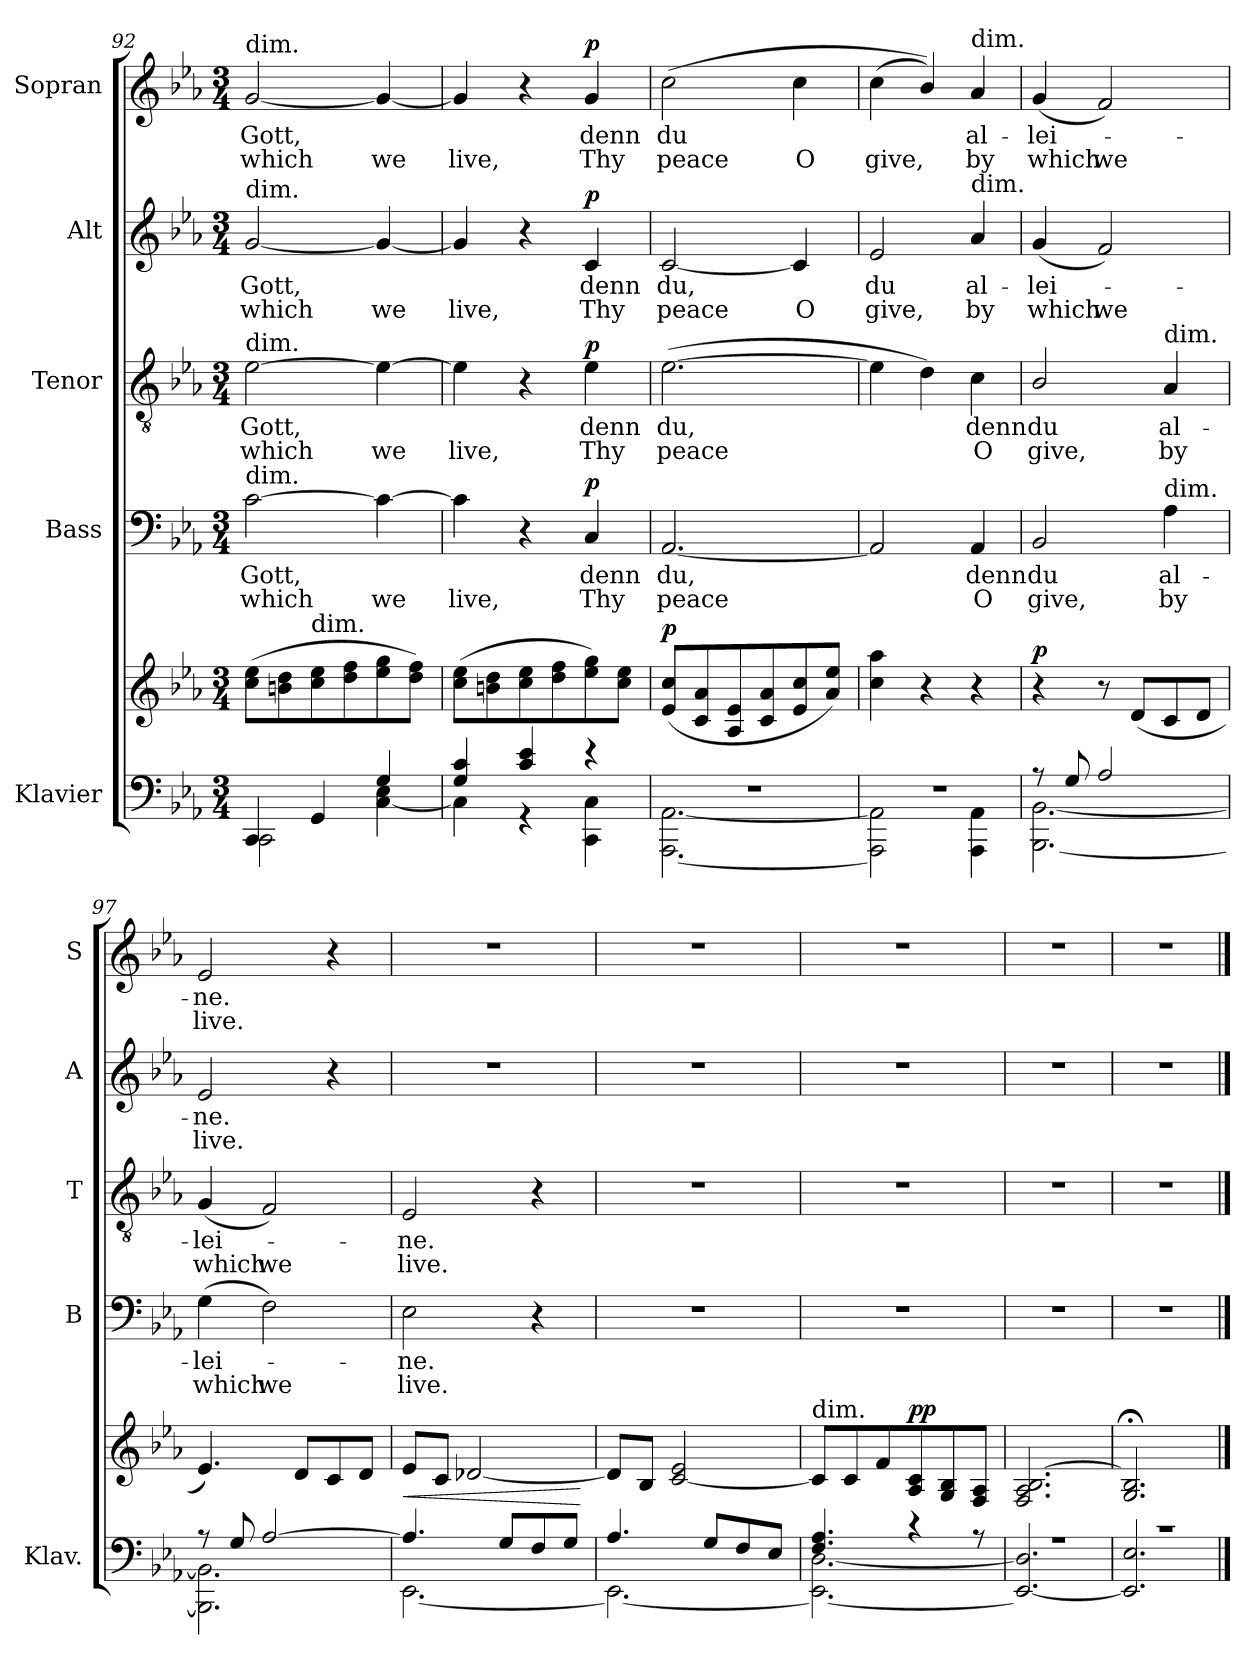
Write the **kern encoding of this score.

**kern	**kern	**dynam	**kern	**text	**text	**dynam	**kern	**text	**text	**dynam	**kern	**text	**text	**dynam	**kern	**text	**text	**dynam
*part5	*part5	*part5	*part4	*part4	*part4	*part4	*part3	*part3	*part3	*part3	*part2	*part2	*part2	*part2	*part1	*part1	*part1	*part1
*staff6	*staff5	*staff5/6	*staff4	*staff4	*staff4	*staff4	*staff3	*staff3	*staff3	*staff3	*staff2	*staff2	*staff2	*staff2	*staff1	*staff1	*staff1	*staff1
*I"Klavier	*	*	*I"Bass	*	*	*	*I"Tenor	*	*	*	*I"Alt	*	*	*	*I"Sopran	*	*	*
*I'Klav.	*	*	*I'B	*	*	*	*I'T	*	*	*	*I'A	*	*	*	*I'S	*	*	*
*clefF4	*clefG2	*	*clefF4	*	*	*	*clefGv2	*	*	*	*clefG2	*	*	*	*clefG2	*	*	*
*k[b-e-a-]	*k[b-e-a-]	*	*k[b-e-a-]	*	*	*	*k[b-e-a-]	*	*	*	*k[b-e-a-]	*	*	*	*k[b-e-a-]	*	*	*
*M3/4	*M3/4	*	*M3/4	*	*	*	*M3/4	*	*	*	*M3/4	*	*	*	*M3/4	*	*	*
=92	=92	=92	=92	=92	=92	=92	=92	=92	=92	=92	=92	=92	=92	=92	=92	=92	=92	=92
*^	*	*	*	*	*	*	*	*	*	*	*	*	*	*	*	*	*	*
!	!	!	!	!	!	!	!	!	!	!	!	!	!	!	!	!LO:TX:a:t=dim.	!	!	!
!	!	!	!	!	!	!	!	!	!	!	!	!LO:TX:a:t=dim.	!	!	!	!	!	!	!
!	!	!	!	!	!	!	!	!LO:TX:a:t=dim.	!	!	!	!	!	!	!	!	!	!	!
!	!	!	!	!LO:TX:a:t=dim.	!	!	!	!	!	!	!	!	!	!	!	!	!	!	!
!	!	!	!	!	!LO:LY:b	!LO:LY:b	!	!	!LO:LY:b	!LO:LY:b	!	!	!LO:LY:b	!LO:LY:b	!	!	!LO:LY:b	!LO:LY:b	!
4CC/	2CC\	(>8cc\ 8ee-\L	.	[2c\	Gott,	which	.	[2e-\	Gott,	which	.	[2g/	Gott,	which	.	[2g/	Gott,	which	.
.	.	8bn\ 8dd\	.	.	.	.	.	.	.	.	.	.	.	.	.	.	.	.	.
!	!	!LO:TX:a:t=dim.	!	!	!	!	!	!	!	!	!	!	!	!	!	!	!	!	!
4GG/	.	8cc\ 8ee-\	.	.	.	.	.	.	.	.	.	.	.	.	.	.	.	.	.
.	.	8dd\ 8ff\	.	.	.	.	.	.	.	.	.	.	.	.	.	.	.	.	.
!	!	!	!	!	!	!LO:LY:b	!	!	!	!LO:LY:b	!	!	!	!LO:LY:b	!	!	!	!LO:LY:b	!
4G/	[4C\ 4E-\	8ee-\ 8gg\	.	4c\_	.	we	.	4e-\_	.	we	.	4g/_	.	we	.	4g/_	.	we	.
.	.	8dd\ 8ff\J)	.	.	.	.	.	.	.	.	.	.	.	.	.	.	.	.	.
=93	=93	=93	=93	=93	=93	=93	=93	=93	=93	=93	=93	=93	=93	=93	=93	=93	=93	=93	=93
!	!	!	!	!	!	!LO:LY:b	!	!	!	!LO:LY:b	!	!	!	!LO:LY:b	!	!	!	!LO:LY:b	!
4G/ 4c/	4C\]	(>8cc\ 8ee-\L	.	4c\]	.	live,	.	4e-\]	.	live,	.	4g/]	.	live,	.	4g/]	.	live,	.
.	.	8bn\ 8dd\	.	.	.	.	.	.	.	.	.	.	.	.	.	.	.	.	.
4c/ 4e-/	4r	8cc\ 8ee-\	.	4r	.	.	.	4r	.	.	.	4r	.	.	.	4r	.	.	.
.	.	8dd\ 8ff\	.	.	.	.	.	.	.	.	.	.	.	.	.	.	.	.	.
!	!	!	!	!	!LO:LY:b	!LO:LY:b	!LO:DY:a	!	!LO:LY:b	!LO:LY:b	!LO:DY:a	!	!LO:LY:b	!LO:LY:b	!LO:DY:a	!	!LO:LY:b	!LO:LY:b	!LO:DY:a
4r	4CC\ 4C\	8ee-\ 8gg\)	.	4C/	denn	Thy	p	4e-\	denn	Thy	p	4c/	denn	Thy	p	4g/	denn	Thy	p
.	.	8cc\ 8ee-\J	.	.	.	.	.	.	.	.	.	.	.	.	.	.	.	.	.
=94	=94	=94	=94	=94	=94	=94	=94	=94	=94	=94	=94	=94	=94	=94	=94	=94	=94	=94	=94
!	!	!	!LO:DY:a	!	!LO:LY:b	!LO:LY:b	!	!	!LO:LY:b	!LO:LY:b	!	!	!LO:LY:b	!LO:LY:b	!	!	!LO:LY:b	!LO:LY:b	!
2.r	[2.AAA-\ [2.AA-\	(8e-/ 8cc/L	p	[2.AA-/	du,	peace	.	(>[2.e-\	du,	peace	.	[2c/	du,	peace	.	(>2cc\	du	peace	.
.	.	8c/ 8a-/	.	.	.	.	.	.	.	.	.	.	.	.	.	.	.	.	.
.	.	8A-/ 8e-/	.	.	.	.	.	.	.	.	.	.	.	.	.	.	.	.	.
.	.	8c/ 8a-/	.	.	.	.	.	.	.	.	.	.	.	.	.	.	.	.	.
!	!	!	!	!	!	!	!	!	!	!	!	!	!	!LO:LY:b	!	!	!	!LO:LY:b	!
.	.	8e-/ 8cc/	.	.	.	.	.	.	.	.	.	4c/]	.	O	.	4cc\	.	O	.
.	.	8a-/ 8ee-/J)	.	.	.	.	.	.	.	.	.	.	.	.	.	.	.	.	.
!!LO:LB:g=z
=95	=95	=95	=95	=95	=95	=95	=95	=95	=95	=95	=95	=95	=95	=95	=95	=95	=95	=95	=95
!	!	!	!	!	!	!	!	!	!	!	!	!	!LO:LY:b	!LO:LY:b	!	!	!	!LO:LY:b	!
2.r	2AAA-\] 2AA-\]	4cc\ 4aa-\	.	2AA-/]	.	.	.	4e-\]	.	.	.	2e-/	du	give,	.	(4cc\	.	give,	.
.	.	4r	.	.	.	.	.	4d\)	.	.	.	.	.	.	.	4b-/))	.	.	.
!	!	!	!	!	!	!	!	!	!	!	!	!	!	!	!	!LO:TX:a:t=dim.	!	!	!
!	!	!	!	!	!	!	!	!	!	!	!	!LO:TX:a:t=dim.	!	!	!	!	!	!	!
!	!	!	!	!	!LO:LY:b	!LO:LY:b	!	!	!LO:LY:b	!LO:LY:b	!	!	!LO:LY:b	!LO:LY:b	!	!	!LO:LY:b	!LO:LY:b	!
.	4AAA-\ 4AA-\	4r	.	4AA-/	denn	O	.	4c\	denn	O	.	4a-/	al-	-by	.	4a-/	al-	-by	.
=96	=96	=96	=96	=96	=96	=96	=96	=96	=96	=96	=96	=96	=96	=96	=96	=96	=96	=96	=96
!	!	!	!LO:DY:a	!	!LO:LY:b	!LO:LY:b	!	!	!LO:LY:b	!LO:LY:b	!	!	!LO:LY:b	!LO:LY:b	!	!	!LO:LY:b	!LO:LY:b	!
8r	[2.BBB-\ [2.BB-\	4r	p	2BB-/	du	give,	.	2B-/	du	give,	.	(4g/	lei-	which	.	(4g/	lei-	which	.
8G/	.	.	.	.	.	.	.	.	.	.	.	.	.	.	.	.	.	.	.
!	!	!	!	!	!	!	!	!	!	!	!	!	!	!LO:LY:b	!	!	!	!LO:LY:b	!
2A-/	.	8r	.	.	.	.	.	.	.	.	.	2f/)	.	we	.	2f/)	.	we	.
.	.	(8d/L	.	.	.	.	.	.	.	.	.	.	.	.	.	.	.	.	.
!	!	!	!	!	!	!	!	!LO:TX:a:t=dim.	!	!	!	!	!	!	!	!	!	!	!
!	!	!	!	!LO:TX:a:t=dim.	!	!	!	!	!	!	!	!	!	!	!	!	!	!	!
!	!	!	!	!	!LO:LY:b	!LO:LY:b	!	!	!LO:LY:b	!LO:LY:b	!	!	!	!	!	!	!	!	!
.	.	8c/	.	4A-\	al-	-by	.	4A-/	al-	-by	.	.	.	.	.	.	.	.	.
.	.	8d/J	.	.	.	.	.	.	.	.	.	.	.	.	.	.	.	.	.
=97	=97	=97	=97	=97	=97	=97	=97	=97	=97	=97	=97	=97	=97	=97	=97	=97	=97	=97	=97
!	!	!	!	!	!LO:LY:b	!LO:LY:b	!	!	!LO:LY:b	!LO:LY:b	!	!	!LO:LY:b	!LO:LY:b	!	!	!LO:LY:b	!LO:LY:b	!
8r	2.BBB-\] 2.BB-\]	4.e-/)	.	(>4G\	lei-	which	.	(4G/	lei-	which	.	2e-/	ne.	live.	.	2e-/	ne.	live.	.
8G/	.	.	.	.	.	.	.	.	.	.	.	.	.	.	.	.	.	.	.
!	!	!	!	!	!	!LO:LY:b	!	!	!	!LO:LY:b	!	!	!	!	!	!	!	!	!
[2A-/	.	.	.	2F\)	.	we	.	2F/)	.	we	.	.	.	.	.	.	.	.	.
.	.	8d/L	.	.	.	.	.	.	.	.	.	.	.	.	.	.	.	.	.
.	.	8c/	.	.	.	.	.	.	.	.	.	4r	.	.	.	4r	.	.	.
.	.	8d/J	.	.	.	.	.	.	.	.	.	.	.	.	.	.	.	.	.
=98	=98	=98	=98	=98	=98	=98	=98	=98	=98	=98	=98	=98	=98	=98	=98	=98	=98	=98	=98
!	!	!	!LO:HP:b	!	!LO:LY:b	!LO:LY:b	!	!	!LO:LY:b	!LO:LY:b	!	!	!	!	!	!	!	!	!
4.A-/]	[2.EE-\	8e-/L	<	2E-\	ne.	live.	.	2E-/	ne.	live.	.	2.r	.	.	.	2.r	.	.	.
.	.	8c/J	.	.	.	.	.	.	.	.	.	.	.	.	.	.	.	.	.
.	.	[2d-X/	.	.	.	.	.	.	.	.	.	.	.	.	.	.	.	.	.
8G/L	.	.	.	.	.	.	.	.	.	.	.	.	.	.	.	.	.	.	.
8F/	.	.	.	4r	.	.	.	4r	.	.	.	.	.	.	.	.	.	.	.
8G/J	.	.	.	.	.	.	.	.	.	.	.	.	.	.	.	.	.	.	.
*v	*v	*	*	*	*	*	*	*	*	*	*	*	*	*	*	*	*	*	*
.	.	[	.	.	.	.	.	.	.	.	.	.	.	.	.	.	.	.
=99	=99	=99	=99	=99	=99	=99	=99	=99	=99	=99	=99	=99	=99	=99	=99	=99	=99	=99
*^	*	*	*	*	*	*	*	*	*	*	*	*	*	*	*	*	*	*
4.A-/	2.EE-\_	8d-/L]	.	2.r	.	.	.	2.r	.	.	.	2.r	.	.	.	2.r	.	.	.
.	.	8B-/J	.	.	.	.	.	.	.	.	.	.	.	.	.	.	.	.	.
.	.	[2c/ 2e-/	.	.	.	.	.	.	.	.	.	.	.	.	.	.	.	.	.
8G/L	.	.	.	.	.	.	.	.	.	.	.	.	.	.	.	.	.	.	.
8F/	.	.	.	.	.	.	.	.	.	.	.	.	.	.	.	.	.	.	.
8E-/J	.	.	.	.	.	.	.	.	.	.	.	.	.	.	.	.	.	.	.
=100	=100	=100	=100	=100	=100	=100	=100	=100	=100	=100	=100	=100	=100	=100	=100	=100	=100	=100	=100
!	!	!LO:TX:a:t=dim.	!	!	!	!	!	!	!	!	!	!	!	!	!	!	!	!	!
4.F/ 4.A-/	2.EE-\_ [2.D\	8c/L]	.	2.r	.	.	.	2.r	.	.	.	2.r	.	.	.	2.r	.	.	.
.	.	8c/	.	.	.	.	.	.	.	.	.	.	.	.	.	.	.	.	.
.	.	8f/	.	.	.	.	.	.	.	.	.	.	.	.	.	.	.	.	.
!	!	!	!LO:DY:a	!	!	!	!	!	!	!	!	!	!	!	!	!	!	!	!
4r	.	8A-/ 8c/	pp	.	.	.	.	.	.	.	.	.	.	.	.	.	.	.	.
.	.	8G/ 8B-/	.	.	.	.	.	.	.	.	.	.	.	.	.	.	.	.	.
8r	.	8F/ 8A-/J	.	.	.	.	.	.	.	.	.	.	.	.	.	.	.	.	.
=101	=101	=101	=101	=101	=101	=101	=101	=101	=101	=101	=101	=101	=101	=101	=101	=101	=101	=101	=101
2.r	2.EE-/_ 2.D/]	2.F/ 2.A-/ [2.B-/	.	2.r	.	.	.	2.r	.	.	.	2.r	.	.	.	2.r	.	.	.
=102	=102	=102	=102	=102	=102	=102	=102	=102	=102	=102	=102	=102	=102	=102	=102	=102	=102	=102	=102
2.r	2.EE-/] 2.E-/	2.G/;< 2.B-/];<	.	2.r	.	.	.	2.r	.	.	.	2.r	.	.	.	2.r	.	.	.
*v	*v	*	*	*	*	*	*	*	*	*	*	*	*	*	*	*	*	*	*
==	==	==	==	==	==	==	==	==	==	==	==	==	==	==	==	==	==	==
*-	*-	*-	*-	*-	*-	*-	*-	*-	*-	*-	*-	*-	*-	*-	*-	*-	*-	*-
